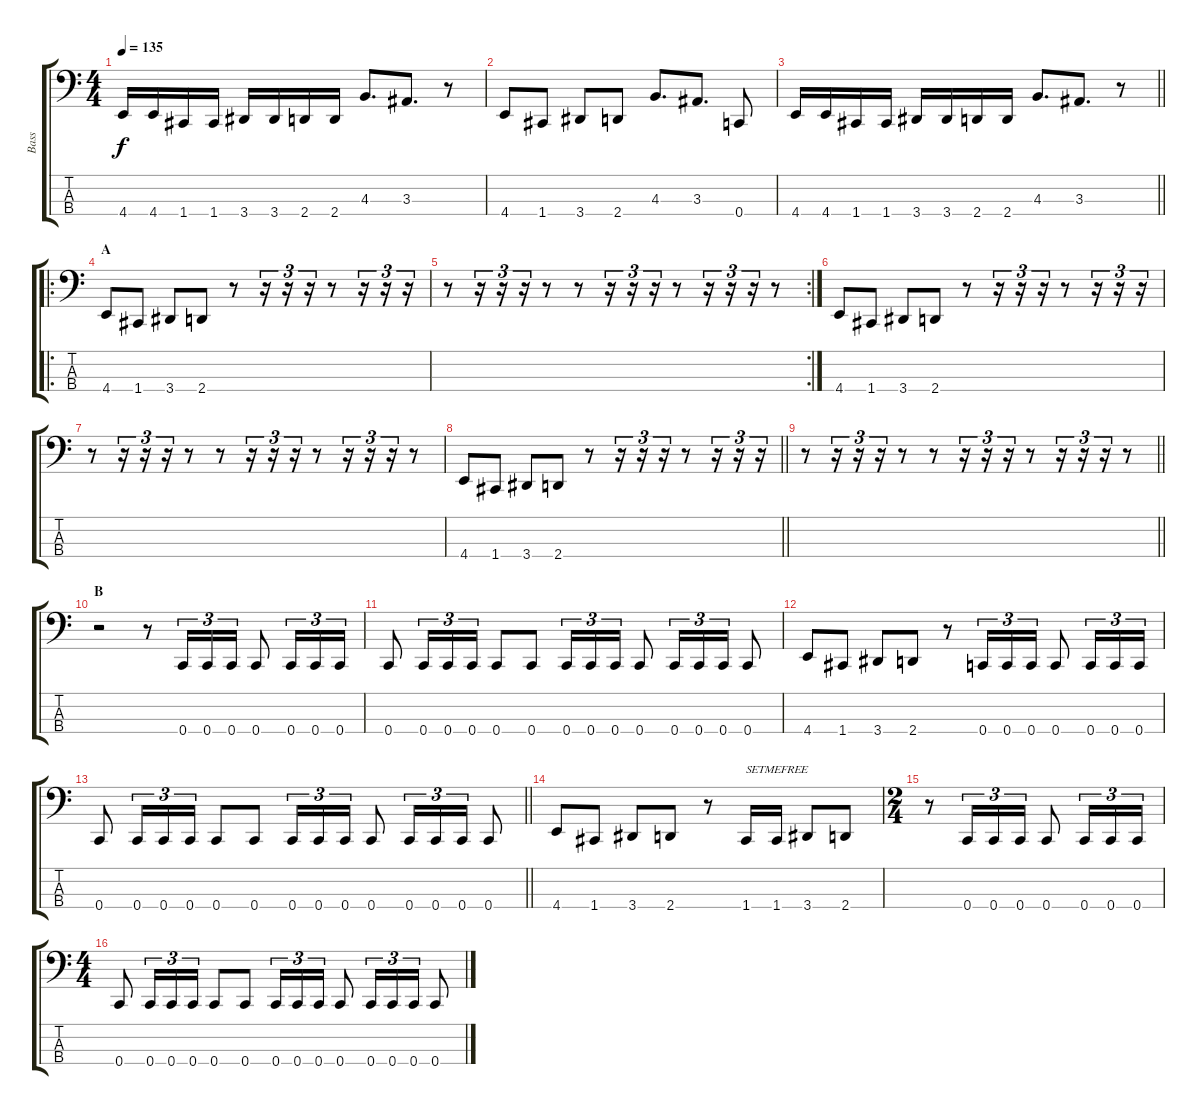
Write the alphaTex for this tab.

\track ("Bass" "Bass") {instrument electricbassfinger}
\staff {score tabs}
\tuning (F2 C2 G1 C1) {hide}
\ts (4 4)
\tempo 135
\clef f4
\ks c
4.4.16{dy f} 4.4.16 1.4.16 1.4.16 3.4.16 3.4.16 2.4.16 2.4.16 4.3.8{d} 3.3.8{d} r.8 |
4.4.8 1.4.8 3.4.8 2.4.8 4.3.8{d} 3.3.8{d} 0.4.8 |
\barLineRight lightlight
4.4.16 4.4.16 1.4.16 1.4.16 3.4.16 3.4.16 2.4.16 2.4.16 4.3.8{d} 3.3.8{d} r.8 |
\ro
\section ("" "A")
4.4.8 1.4.8 3.4.8 2.4.8 r.8 r.16{tu (3 2)} r.16{tu (3 2)} r.16{tu (3 2)} r.8 r.16{tu (3 2)} r.16{tu (3 2)} r.16{tu (3 2)} |
\rc 2
r.8 r.16{tu (3 2)} r.16{tu (3 2)} r.16{tu (3 2)} r.8 r.8 r.16{tu (3 2)} r.16{tu (3 2)} r.16{tu (3 2)} r.8 r.16{tu (3 2)} r.16{tu (3 2)} r.16{tu (3 2)} r.8 |
4.4.8 1.4.8 3.4.8 2.4.8 r.8 r.16{tu (3 2)} r.16{tu (3 2)} r.16{tu (3 2)} r.8 r.16{tu (3 2)} r.16{tu (3 2)} r.16{tu (3 2)} |
r.8 r.16{tu (3 2)} r.16{tu (3 2)} r.16{tu (3 2)} r.8 r.8 r.16{tu (3 2)} r.16{tu (3 2)} r.16{tu (3 2)} r.8 r.16{tu (3 2)} r.16{tu (3 2)} r.16{tu (3 2)} r.8 |
\barLineRight lightlight
4.4.8 1.4.8 3.4.8 2.4.8 r.8 r.16{tu (3 2)} r.16{tu (3 2)} r.16{tu (3 2)} r.8 r.16{tu (3 2)} r.16{tu (3 2)} r.16{tu (3 2)} |
\section ("" "")
\barLineRight lightlight
r.8 r.16{tu (3 2)} r.16{tu (3 2)} r.16{tu (3 2)} r.8 r.8 r.16{tu (3 2)} r.16{tu (3 2)} r.16{tu (3 2)} r.8 r.16{tu (3 2)} r.16{tu (3 2)} r.16{tu (3 2)} r.8 |
\section ("" "B")
r.2 r.8 0.4.16{tu (3 2)} 0.4.16{tu (3 2)} 0.4.16{tu (3 2)} 0.4.8 0.4.16{tu (3 2)} 0.4.16{tu (3 2)} 0.4.16{tu (3 2)} |
0.4.8 0.4.16{tu (3 2)} 0.4.16{tu (3 2)} 0.4.16{tu (3 2)} 0.4.8 0.4.8 0.4.16{tu (3 2)} 0.4.16{tu (3 2)} 0.4.16{tu (3 2)} 0.4.8 0.4.16{tu (3 2)} 0.4.16{tu (3 2)} 0.4.16{tu (3 2)} 0.4.8 |
4.4.8 1.4.8 3.4.8 2.4.8 r.8 0.4.16{tu (3 2)} 0.4.16{tu (3 2)} 0.4.16{tu (3 2)} 0.4.8 0.4.16{tu (3 2)} 0.4.16{tu (3 2)} 0.4.16{tu (3 2)} |
\barLineRight lightlight
0.4.8 0.4.16{tu (3 2)} 0.4.16{tu (3 2)} 0.4.16{tu (3 2)} 0.4.8 0.4.8 0.4.16{tu (3 2)} 0.4.16{tu (3 2)} 0.4.16{tu (3 2)} 0.4.8 0.4.16{tu (3 2)} 0.4.16{tu (3 2)} 0.4.16{tu (3 2)} 0.4.8 |
\section ("" "")
4.4.8 1.4.8 3.4.8 2.4.8 r.8 1.4.16{txt "SETMEFREE"} 1.4.16 3.4.8 2.4.8 |
\ts (2 4)
r.8 0.4.16{tu (3 2)} 0.4.16{tu (3 2)} 0.4.16{tu (3 2)} 0.4.8 0.4.16{tu (3 2)} 0.4.16{tu (3 2)} 0.4.16{tu (3 2)} |
\ts (4 4)
0.4.8 0.4.16{tu (3 2)} 0.4.16{tu (3 2)} 0.4.16{tu (3 2)} 0.4.8 0.4.8 0.4.16{tu (3 2)} 0.4.16{tu (3 2)} 0.4.16{tu (3 2)} 0.4.8 0.4.16{tu (3 2)} 0.4.16{tu (3 2)} 0.4.16{tu (3 2)} 0.4.8
